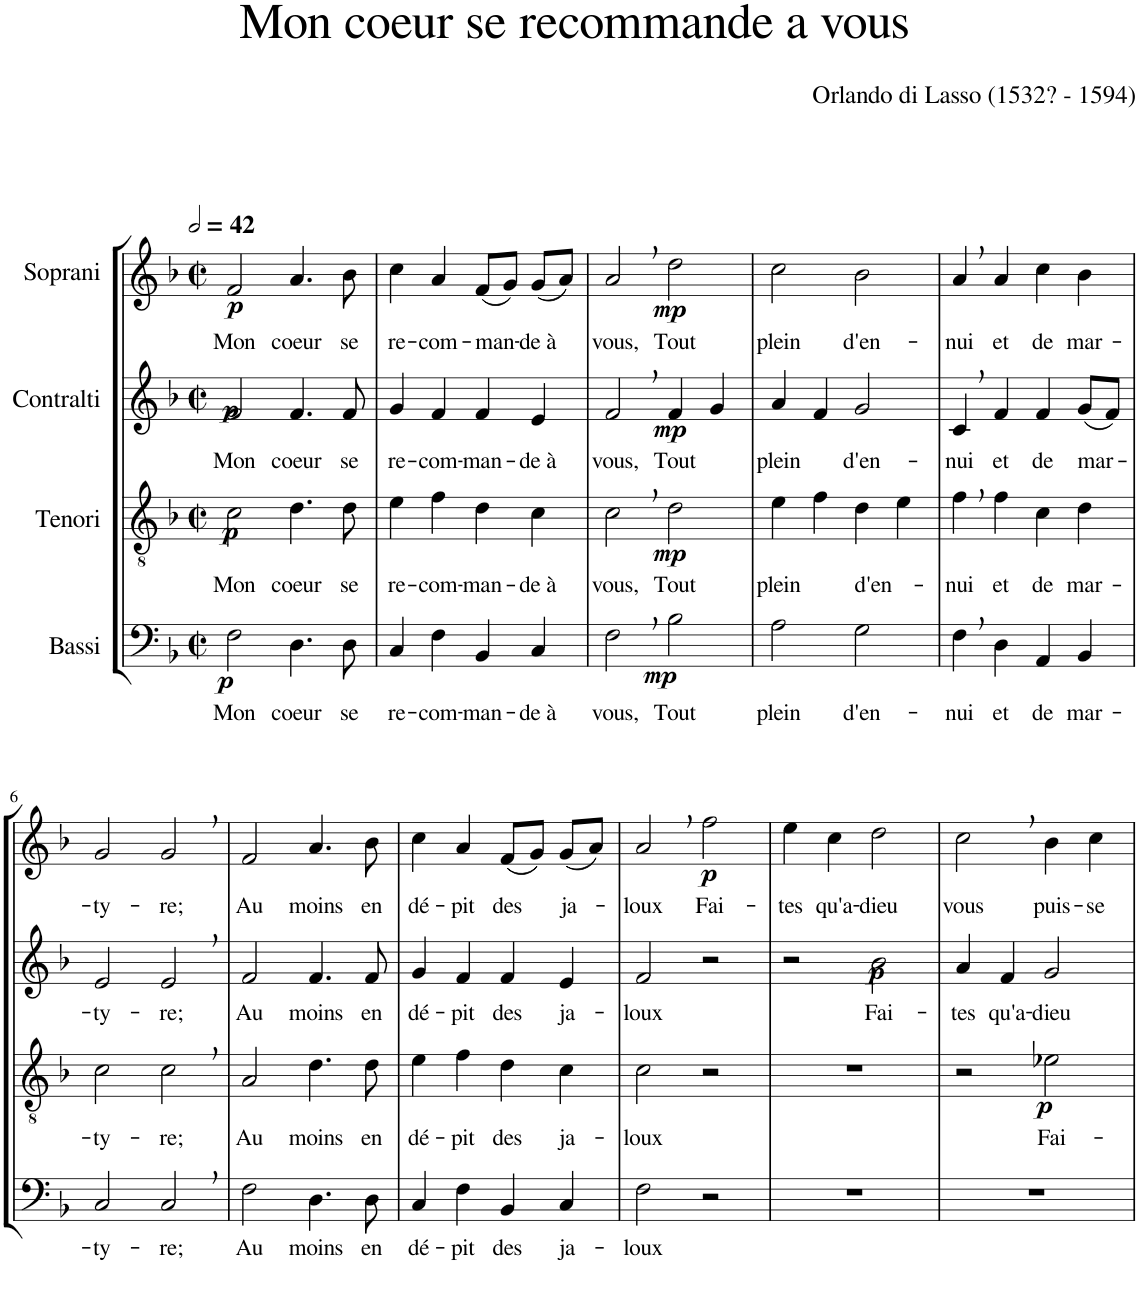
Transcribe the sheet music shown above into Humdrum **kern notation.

**kern	**text	**dynam	**kern	**text	**dynam	**kern	**text	**dynam	**kern	**text	**dynam
*part4	*part4	*part4	*part3	*part3	*part3	*part2	*part2	*part2	*part1	*part1	*part1
*staff4	*staff4	*staff4	*staff3	*staff3	*staff3	*staff2	*staff2	*staff2	*staff1	*staff1	*staff1
*I"Bassi	*	*	*I"Tenori	*	*	*I"Contralti	*	*	*I"Soprani	*	*
*clefF4	*	*	*clefGv2	*	*	*clefG2	*	*	*clefG2	*	*
*	*	*	*	*	*	*	*	*	*Trd1c2	*	*
*k[b-]	*	*	*k[b-]	*	*	*k[b-]	*	*	*k[b-]	*	*
*F:	*	*	*F:	*	*	*F:	*	*	*F:	*	*
*M2/2	*	*	*M2/2	*	*	*M2/2	*	*	*M2/2	*	*
*met(c|)	*	*	*met(c|)	*	*	*met(c|)	*	*	*met(c|)	*	*
*MM84	*	*	*MM84	*	*	*MM84	*	*	*MM84	*	*
=1	=1	=1	=1	=1	=1	=1	=1	=1	=1	=1	=1
!	!LO:LY:b	!LO:DY:b	!	!LO:LY:b	!LO:DY:b	!	!LO:LY:b	!LO:DY:b	!	!LO:LY:b	!LO:DY:b
2F\	Mon	p	2c\	Mon	p	2f/	Mon	p	2f/	Mon	p
!	!LO:LY:b	!	!	!LO:LY:b	!	!	!LO:LY:b	!	!	!LO:LY:b	!
4.D\	coeur	.	4.d\	coeur	.	4.f/	coeur	.	4.a/	coeur	.
!	!LO:LY:b	!	!	!LO:LY:b	!	!	!LO:LY:b	!	!	!LO:LY:b	!
8D\	se	.	8d\	se	.	8f/	se	.	8b-\	se	.
=2	=2	=2	=2	=2	=2	=2	=2	=2	=2	=2	=2
!	!LO:LY:b	!	!	!LO:LY:b	!	!	!LO:LY:b	!	!	!LO:LY:b	!
4C/	re-	.	4e\	re-	.	4g/	re-	.	4cc\	re-	.
!	!LO:LY:b	!	!	!LO:LY:b	!	!	!LO:LY:b	!	!	!LO:LY:b	!
4F\	-com-	.	4f\	-com-	.	4f/	-com-	.	4a/	-com-	.
!	!LO:LY:b	!	!	!LO:LY:b	!	!	!LO:LY:b	!	!	!LO:LY:b	!
4BB-/	-man-	.	4d\	-man-	.	4f/	-man-	.	(8f/L	-man-	.
.	.	.	.	.	.	.	.	.	8g/J)	.	.
!	!LO:LY:b	!	!	!LO:LY:b	!	!	!LO:LY:b	!	!	!LO:LY:b	!
4C/	-de à	.	4c\	-de à	.	4e/	-de à	.	(8g/L	-de à	.
.	.	.	.	.	.	.	.	.	8a/J)	.	.
=3	=3	=3	=3	=3	=3	=3	=3	=3	=3	=3	=3
!	!LO:LY:b	!	!	!LO:LY:b	!	!	!LO:LY:b	!	!	!LO:LY:b	!
2F,\	vous,	.	2c,\	vous,	.	2f,/	vous,	.	2a,/	vous,	.
!	!LO:LY:b	!LO:DY:b	!	!LO:LY:b	!LO:DY:b	!	!LO:LY:b	!LO:DY:b	!	!LO:LY:b	!LO:DY:b
2B-\	Tout	mp	2d\	Tout	mp	4f/	Tout	mp	2dd\	Tout	mp
.	.	.	.	.	.	4g/	.	.	.	.	.
=4	=4	=4	=4	=4	=4	=4	=4	=4	=4	=4	=4
!	!LO:LY:b	!	!	!LO:LY:b	!	!	!LO:LY:b	!	!	!LO:LY:b	!
2A\	plein	.	4e\	plein	.	4a/	plein	.	2cc\	plein	.
.	.	.	4f\	.	.	4f/	.	.	.	.	.
!	!LO:LY:b	!	!	!LO:LY:b	!	!	!LO:LY:b	!	!	!LO:LY:b	!
2G\	d'en-	.	4d\	d'en-	.	2g/	d'en-	.	2b-\	d'en-	.
.	.	.	4e\	.	.	.	.	.	.	.	.
=5	=5	=5	=5	=5	=5	=5	=5	=5	=5	=5	=5
!	!LO:LY:b	!	!	!LO:LY:b	!	!	!LO:LY:b	!	!	!LO:LY:b	!
4F,\	-nui	.	4f,\	-nui	.	4c,/	-nui	.	4a,/	-nui	.
!	!LO:LY:b	!	!	!LO:LY:b	!	!	!LO:LY:b	!	!	!LO:LY:b	!
4D\	et	.	4f\	et	.	4f/	et	.	4a/	et	.
!	!LO:LY:b	!	!	!LO:LY:b	!	!	!LO:LY:b	!	!	!LO:LY:b	!
4AA/	de	.	4c\	de	.	4f/	de	.	4cc\	de	.
!	!LO:LY:b	!	!	!LO:LY:b	!	!	!LO:LY:b	!	!	!LO:LY:b	!
4BB-/	mar-	.	4d\	mar-	.	(8g/L	mar-	.	4b-\	mar-	.
.	.	.	.	.	.	8f/J)	.	.	.	.	.
!!LO:LB:g=z
=6	=6	=6	=6	=6	=6	=6	=6	=6	=6	=6	=6
!	!LO:LY:b	!	!	!LO:LY:b	!	!	!LO:LY:b	!	!	!LO:LY:b	!
2C/	-ty-	.	2c\	-ty-	.	2e/	-ty-	.	2g/	-ty-	.
!	!LO:LY:b	!	!	!LO:LY:b	!	!	!LO:LY:b	!	!	!LO:LY:b	!
2C,/	-re;	.	2c,\	-re;	.	2e,/	-re;	.	2g,/	-re;	.
=7	=7	=7	=7	=7	=7	=7	=7	=7	=7	=7	=7
!	!LO:LY:b	!	!	!LO:LY:b	!	!	!LO:LY:b	!	!	!LO:LY:b	!
2F\	Au	.	2A/	Au	.	2f/	Au	.	2f/	Au	.
!	!LO:LY:b	!	!	!LO:LY:b	!	!	!LO:LY:b	!	!	!LO:LY:b	!
4.D\	moins	.	4.d\	moins	.	4.f/	moins	.	4.a/	moins	.
!	!LO:LY:b	!	!	!LO:LY:b	!	!	!LO:LY:b	!	!	!LO:LY:b	!
8D\	en	.	8d\	en	.	8f/	en	.	8b-\	en	.
=8	=8	=8	=8	=8	=8	=8	=8	=8	=8	=8	=8
!	!LO:LY:b	!	!	!LO:LY:b	!	!	!LO:LY:b	!	!	!LO:LY:b	!
4C/	dé-	.	4e\	dé-	.	4g/	dé-	.	4cc\	dé-	.
!	!LO:LY:b	!	!	!LO:LY:b	!	!	!LO:LY:b	!	!	!LO:LY:b	!
4F\	-pit	.	4f\	-pit	.	4f/	-pit	.	4a/	-pit	.
!	!LO:LY:b	!	!	!LO:LY:b	!	!	!LO:LY:b	!	!	!LO:LY:b	!
4BB-/	des	.	4d\	des	.	4f/	des	.	(8f/L	des	.
.	.	.	.	.	.	.	.	.	8g/J)	.	.
!	!LO:LY:b	!	!	!LO:LY:b	!	!	!LO:LY:b	!	!	!LO:LY:b	!
4C/	ja-	.	4c\	ja-	.	4e/	ja-	.	(8g/L	ja-	.
.	.	.	.	.	.	.	.	.	8a/J)	.	.
=9	=9	=9	=9	=9	=9	=9	=9	=9	=9	=9	=9
!	!LO:LY:b	!	!	!LO:LY:b	!	!	!LO:LY:b	!	!	!LO:LY:b	!
2F\	-loux	.	2c\	-loux	.	2f/	-loux	.	2a,/	-loux	.
!	!	!	!	!	!	!	!	!	!	!LO:LY:b	!LO:DY:b
2r	.	.	2r	.	.	2r	.	.	2ff\	Fai-	p
=10	=10	=10	=10	=10	=10	=10	=10	=10	=10	=10	=10
!	!	!	!	!	!	!	!	!	!	!LO:LY:b	!
1r	.	.	1r	.	.	2r	.	.	4ee\	-tes	.
!	!	!	!	!	!	!	!	!	!	!LO:LY:b	!
.	.	.	.	.	.	.	.	.	4cc\	qu'a-	.
!	!	!	!	!	!	!	!LO:LY:b	!LO:DY:b	!	!LO:LY:b	!
.	.	.	.	.	.	2b-\	Fai-	p	2dd\	-dieu	.
=11	=11	=11	=11	=11	=11	=11	=11	=11	=11	=11	=11
!	!	!	!	!	!	!	!LO:LY:b	!	!	!LO:LY:b	!
1r	.	.	2r	.	.	4a/	-tes	.	2cc,\	vous	.
!	!	!	!	!	!	!	!LO:LY:b	!	!	!	!
.	.	.	.	.	.	4f/	qu'a-	.	.	.	.
!	!	!	!	!LO:LY:b	!LO:DY:b	!	!LO:LY:b	!	!	!LO:LY:b	!
.	.	.	2e-X\	Fai-	p	2g/	-dieu	.	4b-\	puis-	.
!	!	!	!	!	!	!	!	!	!	!LO:LY:b	!
.	.	.	.	.	.	.	.	.	4cc\	-se	.
=	=	=	=	=	=	=	=	=	=	=	=
*-	*-	*-	*-	*-	*-	*-	*-	*-	*-	*-	*-
